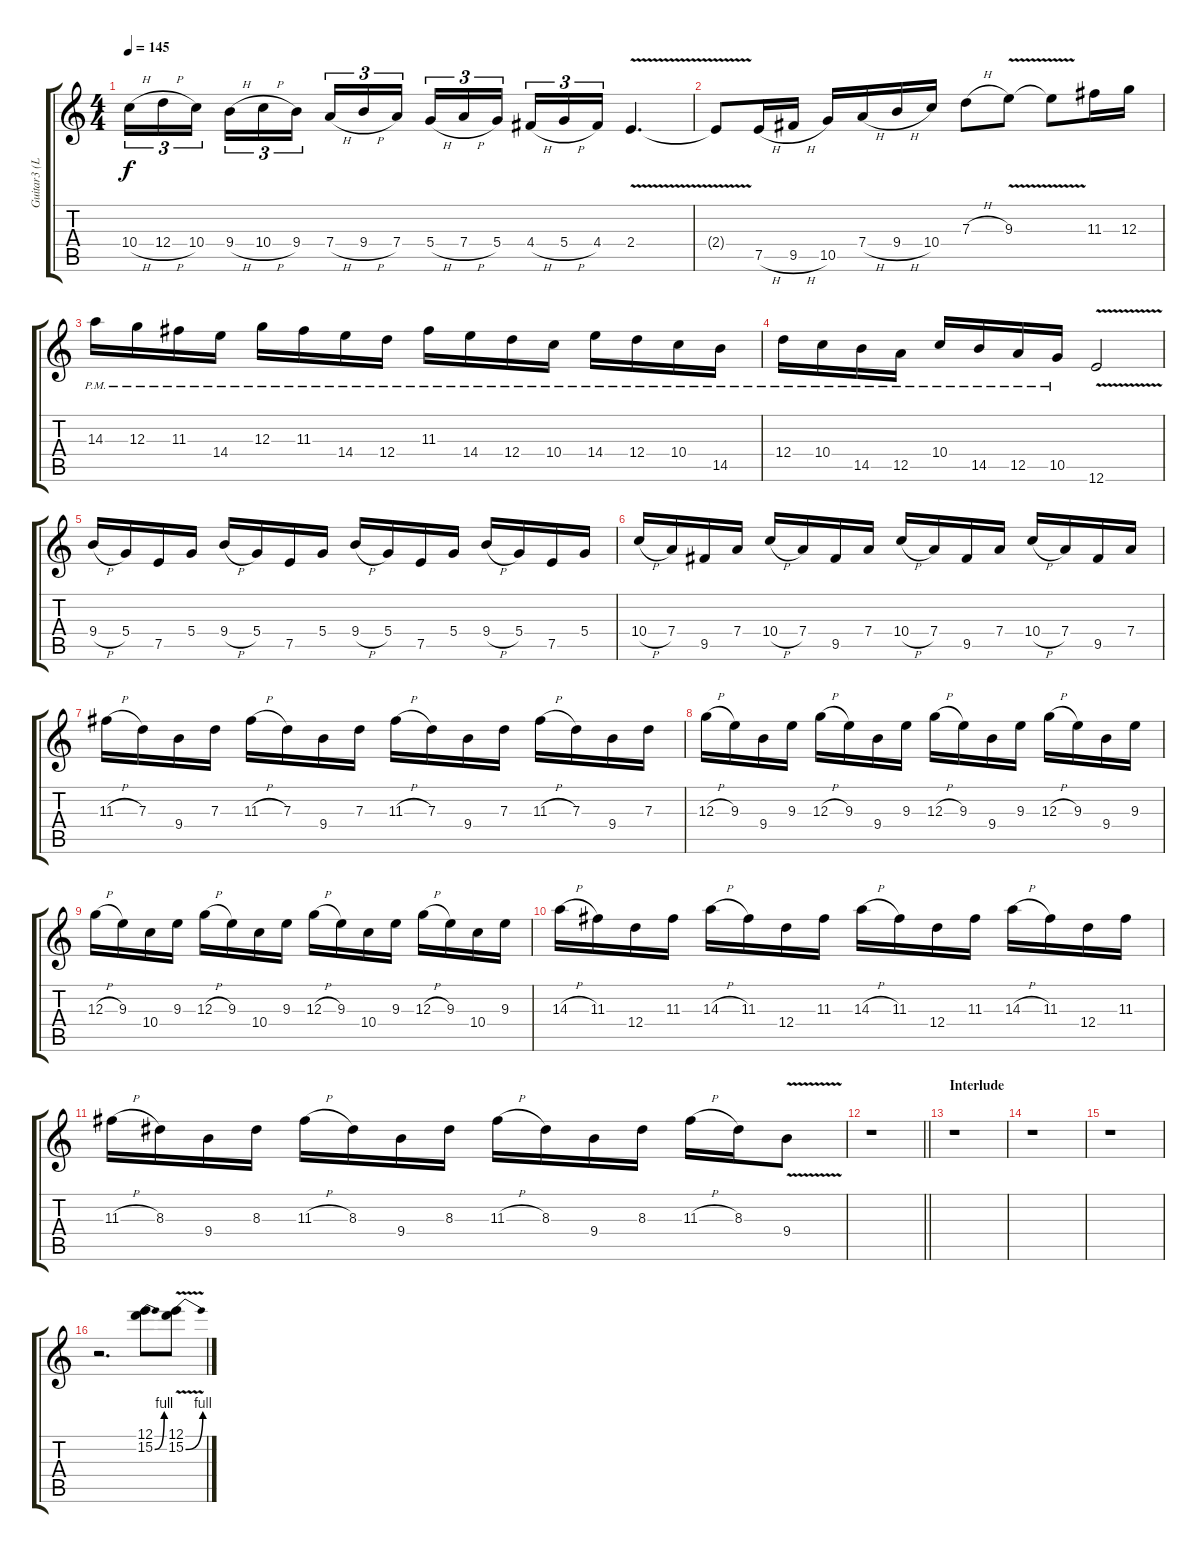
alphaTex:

\track ("Guitar3 (Lead)" "Guitar3 (L") {instrument distortionguitar}
\staff {score tabs}
\tuning (E4 B3 G3 D3 A2 E2) {hide}
\ts (4 4)
\tempo 145
\clef g2
\ks c
10.4{h}.16{tu (3 2) dy f} 12.4{h}.16{tu (3 2)} 10.4.16{tu (3 2) beam splitsecondary} 9.4{h}.16{tu (3 2)} 10.4{h}.16{tu (3 2)} 9.4.16{tu (3 2)} 7.4{h}.16{tu (3 2)} 9.4{h}.16{tu (3 2)} 7.4.16{tu (3 2) beam splitsecondary} 5.4{h}.16{tu (3 2)} 7.4{h}.16{tu (3 2)} 5.4.16{tu (3 2)} 4.4{h}.16{tu (3 2)} 5.4{h}.16{tu (3 2)} 4.4.16{tu (3 2)} 2.4{v}.4{d} |
2.4{t}.8 7.5{h}.16 9.5{h}.16 10.5.16 7.4{h}.16 9.4{h}.16 10.4.16 7.3{h}.8 9.3{v}.8 9.3{t}.8 11.3.16 12.3.16 |
14.3{pm}.16 12.3{pm}.16 11.3{pm}.16 14.4{pm}.16 12.3{pm}.16 11.3{pm}.16 14.4{pm}.16 12.4{pm}.16 11.3{pm}.16 14.4{pm}.16 12.4{pm}.16 10.4{pm}.16 14.4{pm}.16 12.4{pm}.16 10.4{pm}.16 14.5{pm}.16 |
12.4{pm}.16 10.4{pm}.16 14.5{pm}.16 12.5{pm}.16 10.4{pm}.16 14.5{pm}.16 12.5{pm}.16 10.5{pm}.16 12.6{v}.2 |
9.4{h}.16 5.4.16 7.5.16 5.4.16 9.4{h}.16 5.4.16 7.5.16 5.4.16 9.4{h}.16 5.4.16 7.5.16 5.4.16 9.4{h}.16 5.4.16 7.5.16 5.4.16 |
10.4{h}.16 7.4.16 9.5.16 7.4.16 10.4{h}.16 7.4.16 9.5.16 7.4.16 10.4{h}.16 7.4.16 9.5.16 7.4.16 10.4{h}.16 7.4.16 9.5.16 7.4.16 |
11.3{h}.16 7.3.16 9.4.16 7.3.16 11.3{h}.16 7.3.16 9.4.16 7.3.16 11.3{h}.16 7.3.16 9.4.16 7.3.16 11.3{h}.16 7.3.16 9.4.16 7.3.16 |
12.3{h}.16 9.3.16 9.4.16 9.3.16 12.3{h}.16 9.3.16 9.4.16 9.3.16 12.3{h}.16 9.3.16 9.4.16 9.3.16 12.3{h}.16 9.3.16 9.4.16 9.3.16 |
12.3{h}.16 9.3.16 10.4.16 9.3.16 12.3{h}.16 9.3.16 10.4.16 9.3.16 12.3{h}.16 9.3.16 10.4.16 9.3.16 12.3{h}.16 9.3.16 10.4.16 9.3.16 |
14.3{h}.16 11.3.16 12.4.16 11.3.16 14.3{h}.16 11.3.16 12.4.16 11.3.16 14.3{h}.16 11.3.16 12.4.16 11.3.16 14.3{h}.16 11.3.16 12.4.16 11.3.16 |
11.3{h}.16 8.3.16 9.4.16 8.3.16 11.3{h}.16 8.3.16 9.4.16 8.3.16 11.3{h}.16 8.3.16 9.4.16 8.3.16 11.3{h}.16 8.3.16 9.4{v}.8 |
\barLineRight lightlight
r.1 |
\section ("" "Interlude")
r.1 |
r.1 |
r.1 |
r.2{d} (12.1 15.2{be (bend 0 0 60 4)}).8 (12.1 15.2{be (bend 0 0 60 4) v}).8
